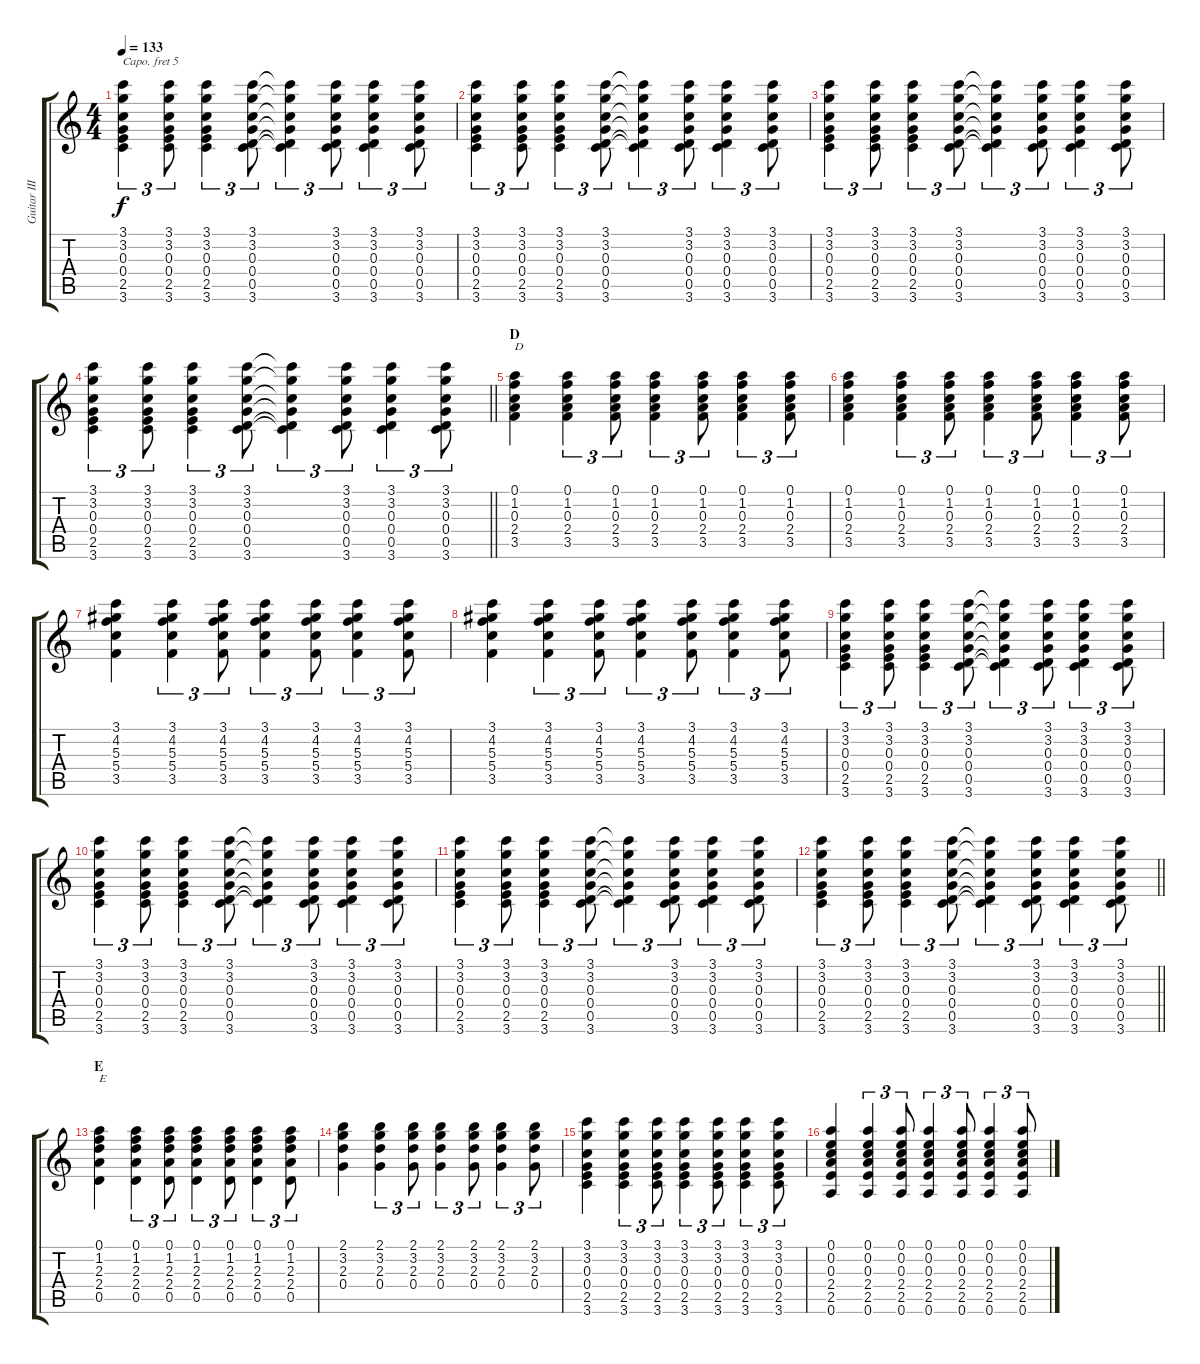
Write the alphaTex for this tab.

\track ("Guitar III" "Guitar III") {instrument acousticguitarnylon}
\staff {score tabs}
\capo 5
\tuning (E4 B3 G3 D3 A2 E2) {hide}
\ts (4 4)
\tempo 133
\clef g2
\ks c
(3.1 3.2 0.3 0.4 2.5 3.6).4{tu (3 2) dy f} (3.1 3.2 0.3 0.4 2.5 3.6).8{tu (3 2)} (3.1 3.2 0.3 0.4 2.5 3.6).4{tu (3 2)} (3.1 3.2 0.3 0.4 0.5 3.6).8{tu (3 2)} (3.1{t} 3.2{t} 0.3{t} 0.4{t} 0.5{t} 3.6{t}).4{tu (3 2)} (3.1 3.2 0.3 0.4 0.5 3.6).8{tu (3 2)} (3.1 3.2 0.3 0.4 0.5 3.6).4{tu (3 2)} (3.1 3.2 0.3 0.4 0.5 3.6).8{tu (3 2)} |
(3.1 3.2 0.3 0.4 2.5 3.6).4{tu (3 2)} (3.1 3.2 0.3 0.4 2.5 3.6).8{tu (3 2)} (3.1 3.2 0.3 0.4 2.5 3.6).4{tu (3 2)} (3.1 3.2 0.3 0.4 0.5 3.6).8{tu (3 2)} (3.1{t} 3.2{t} 0.3{t} 0.4{t} 0.5{t} 3.6{t}).4{tu (3 2)} (3.1 3.2 0.3 0.4 0.5 3.6).8{tu (3 2)} (3.1 3.2 0.3 0.4 0.5 3.6).4{tu (3 2)} (3.1 3.2 0.3 0.4 0.5 3.6).8{tu (3 2)} |
(3.1 3.2 0.3 0.4 2.5 3.6).4{tu (3 2)} (3.1 3.2 0.3 0.4 2.5 3.6).8{tu (3 2)} (3.1 3.2 0.3 0.4 2.5 3.6).4{tu (3 2)} (3.1 3.2 0.3 0.4 0.5 3.6).8{tu (3 2)} (3.1{t} 3.2{t} 0.3{t} 0.4{t} 0.5{t} 3.6{t}).4{tu (3 2)} (3.1 3.2 0.3 0.4 0.5 3.6).8{tu (3 2)} (3.1 3.2 0.3 0.4 0.5 3.6).4{tu (3 2)} (3.1 3.2 0.3 0.4 0.5 3.6).8{tu (3 2)} |
\barLineRight lightlight
(3.1 3.2 0.3 0.4 2.5 3.6).4{tu (3 2)} (3.1 3.2 0.3 0.4 2.5 3.6).8{tu (3 2)} (3.1 3.2 0.3 0.4 2.5 3.6).4{tu (3 2)} (3.1 3.2 0.3 0.4 0.5 3.6).8{tu (3 2)} (3.1{t} 3.2{t} 0.3{t} 0.4{t} 0.5{t} 3.6{t}).4{tu (3 2)} (3.1 3.2 0.3 0.4 0.5 3.6).8{tu (3 2)} (3.1 3.2 0.3 0.4 0.5 3.6).4{tu (3 2)} (3.1 3.2 0.3 0.4 0.5 3.6).8{tu (3 2)} |
\section ("" "D")
(0.1 1.2 0.3 2.4 3.5).4{txt "D"} (0.1 1.2 0.3 2.4 3.5).4{tu (3 2)} (0.1 1.2 0.3 2.4 3.5).8{tu (3 2)} (0.1 1.2 0.3 2.4 3.5).4{tu (3 2)} (0.1 1.2 0.3 2.4 3.5).8{tu (3 2)} (0.1 1.2 0.3 2.4 3.5).4{tu (3 2)} (0.1 1.2 0.3 2.4 3.5).8{tu (3 2)} |
(0.1 1.2 0.3 2.4 3.5).4 (0.1 1.2 0.3 2.4 3.5).4{tu (3 2)} (0.1 1.2 0.3 2.4 3.5).8{tu (3 2)} (0.1 1.2 0.3 2.4 3.5).4{tu (3 2)} (0.1 1.2 0.3 2.4 3.5).8{tu (3 2)} (0.1 1.2 0.3 2.4 3.5).4{tu (3 2)} (0.1 1.2 0.3 2.4 3.5).8{tu (3 2)} |
(3.1 4.2 5.3 5.4 3.5).4 (3.1 4.2 5.3 5.4 3.5).4{tu (3 2)} (3.1 4.2 5.3 5.4 3.5).8{tu (3 2)} (3.1 4.2 5.3 5.4 3.5).4{tu (3 2)} (3.1 4.2 5.3 5.4 3.5).8{tu (3 2)} (3.1 4.2 5.3 5.4 3.5).4{tu (3 2)} (3.1 4.2 5.3 5.4 3.5).8{tu (3 2)} |
(3.1 4.2 5.3 5.4 3.5).4 (3.1 4.2 5.3 5.4 3.5).4{tu (3 2)} (3.1 4.2 5.3 5.4 3.5).8{tu (3 2)} (3.1 4.2 5.3 5.4 3.5).4{tu (3 2)} (3.1 4.2 5.3 5.4 3.5).8{tu (3 2)} (3.1 4.2 5.3 5.4 3.5).4{tu (3 2)} (3.1 4.2 5.3 5.4 3.5).8{tu (3 2)} |
(3.1 3.2 0.3 0.4 2.5 3.6).4{tu (3 2)} (3.1 3.2 0.3 0.4 2.5 3.6).8{tu (3 2)} (3.1 3.2 0.3 0.4 2.5 3.6).4{tu (3 2)} (3.1 3.2 0.3 0.4 0.5 3.6).8{tu (3 2)} (3.1{t} 3.2{t} 0.3{t} 0.4{t} 0.5{t} 3.6{t}).4{tu (3 2)} (3.1 3.2 0.3 0.4 0.5 3.6).8{tu (3 2)} (3.1 3.2 0.3 0.4 0.5 3.6).4{tu (3 2)} (3.1 3.2 0.3 0.4 0.5 3.6).8{tu (3 2)} |
(3.1 3.2 0.3 0.4 2.5 3.6).4{tu (3 2)} (3.1 3.2 0.3 0.4 2.5 3.6).8{tu (3 2)} (3.1 3.2 0.3 0.4 2.5 3.6).4{tu (3 2)} (3.1 3.2 0.3 0.4 0.5 3.6).8{tu (3 2)} (3.1{t} 3.2{t} 0.3{t} 0.4{t} 0.5{t} 3.6{t}).4{tu (3 2)} (3.1 3.2 0.3 0.4 0.5 3.6).8{tu (3 2)} (3.1 3.2 0.3 0.4 0.5 3.6).4{tu (3 2)} (3.1 3.2 0.3 0.4 0.5 3.6).8{tu (3 2)} |
(3.1 3.2 0.3 0.4 2.5 3.6).4{tu (3 2)} (3.1 3.2 0.3 0.4 2.5 3.6).8{tu (3 2)} (3.1 3.2 0.3 0.4 2.5 3.6).4{tu (3 2)} (3.1 3.2 0.3 0.4 0.5 3.6).8{tu (3 2)} (3.1{t} 3.2{t} 0.3{t} 0.4{t} 0.5{t} 3.6{t}).4{tu (3 2)} (3.1 3.2 0.3 0.4 0.5 3.6).8{tu (3 2)} (3.1 3.2 0.3 0.4 0.5 3.6).4{tu (3 2)} (3.1 3.2 0.3 0.4 0.5 3.6).8{tu (3 2)} |
\barLineRight lightlight
(3.1 3.2 0.3 0.4 2.5 3.6).4{tu (3 2)} (3.1 3.2 0.3 0.4 2.5 3.6).8{tu (3 2)} (3.1 3.2 0.3 0.4 2.5 3.6).4{tu (3 2)} (3.1 3.2 0.3 0.4 0.5 3.6).8{tu (3 2)} (3.1{t} 3.2{t} 0.3{t} 0.4{t} 0.5{t} 3.6{t}).4{tu (3 2)} (3.1 3.2 0.3 0.4 0.5 3.6).8{tu (3 2)} (3.1 3.2 0.3 0.4 0.5 3.6).4{tu (3 2)} (3.1 3.2 0.3 0.4 0.5 3.6).8{tu (3 2)} |
\section ("" "E")
(0.1 1.2 2.3 2.4 0.5).4{txt "E"} (0.1 1.2 2.3 2.4 0.5).4{tu (3 2)} (0.1 1.2 2.3 2.4 0.5).8{tu (3 2)} (0.1 1.2 2.3 2.4 0.5).4{tu (3 2)} (0.1 1.2 2.3 2.4 0.5).8{tu (3 2)} (0.1 1.2 2.3 2.4 0.5).4{tu (3 2)} (0.1 1.2 2.3 2.4 0.5).8{tu (3 2)} |
(2.1 3.2 2.3 0.4).4 (2.1 3.2 2.3 0.4).4{tu (3 2)} (2.1 3.2 2.3 0.4).8{tu (3 2)} (2.1 3.2 2.3 0.4).4{tu (3 2)} (2.1 3.2 2.3 0.4).8{tu (3 2)} (2.1 3.2 2.3 0.4).4{tu (3 2)} (2.1 3.2 2.3 0.4).8{tu (3 2)} |
(3.1 3.2 0.3 0.4 2.5 3.6).4 (3.1 3.2 0.3 0.4 2.5 3.6).4{tu (3 2)} (3.1 3.2 0.3 0.4 2.5 3.6).8{tu (3 2)} (3.1 3.2 0.3 0.4 2.5 3.6).4{tu (3 2)} (3.1 3.2 0.3 0.4 2.5 3.6).8{tu (3 2)} (3.1 3.2 0.3 0.4 2.5 3.6).4{tu (3 2)} (3.1 3.2 0.3 0.4 2.5 3.6).8{tu (3 2)} |
(0.1 0.2 0.3 2.4 2.5 0.6).4 (0.1 0.2 0.3 2.4 2.5 0.6).4{tu (3 2)} (0.1 0.2 0.3 2.4 2.5 0.6).8{tu (3 2)} (0.1 0.2 0.3 2.4 2.5 0.6).4{tu (3 2)} (0.1 0.2 0.3 2.4 2.5 0.6).8{tu (3 2)} (0.1 0.2 0.3 2.4 2.5 0.6).4{tu (3 2)} (0.1 0.2 0.3 2.4 2.5 0.6).8{tu (3 2)}
